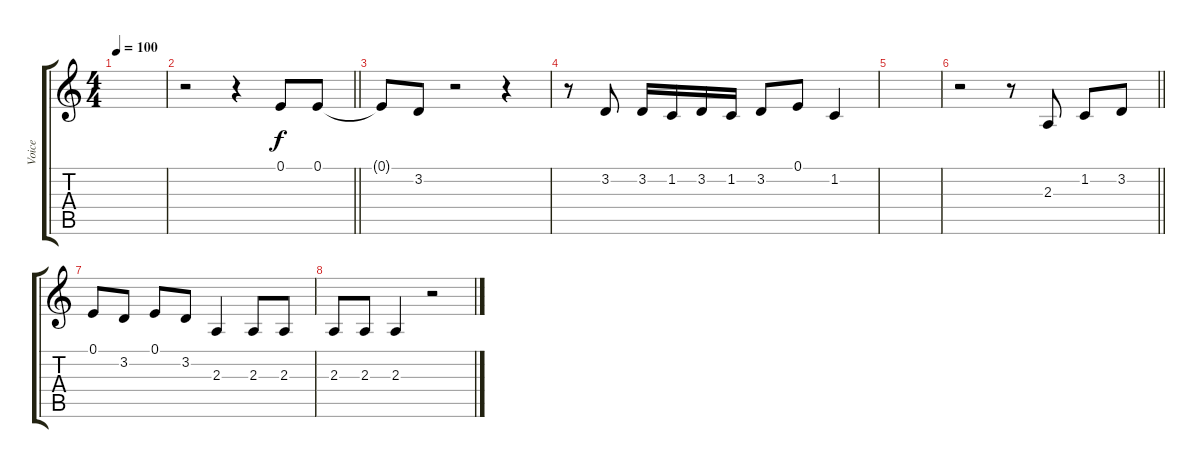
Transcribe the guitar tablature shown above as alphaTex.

\track ("Voice" "Voice") {instrument tenorsax}
\staff {score tabs}
\tuning (E4 B3 G3 D3 A2 E2) {hide}
\ts (4 4)
\tempo 100
\clef g2
\ks c
|
\barLineRight lightlight
r.2 r.4 0.1.8 0.1.8 |
0.1{t}.8 3.2.8 r.2 r.4 |
r.8 3.2.8 3.2.16 1.2.16 3.2.16 1.2.16 3.2.8 0.1.8 1.2.4 |
|
\barLineRight lightlight
r.2 r.8 2.3.8 1.2.8 3.2.8 |
0.1.8 3.2.8 0.1.8 3.2.8 2.3.4 2.3.8 2.3.8 |
2.3.8 2.3.8 2.3.4 r.2
